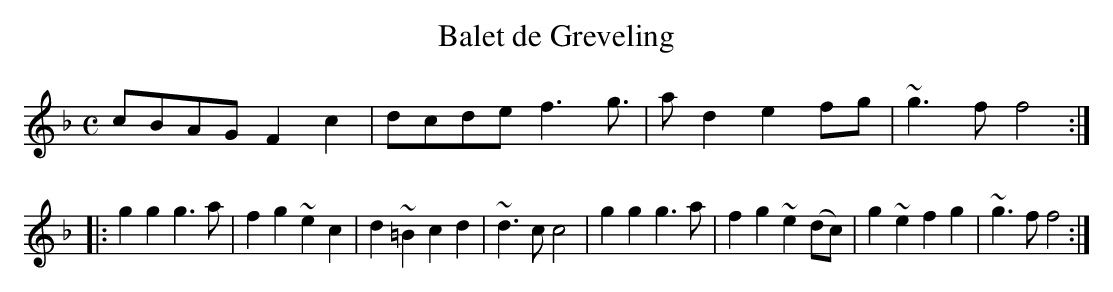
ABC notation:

X:1
T:Balet de Greveling
M:C
K:Fmaj
cBAGF2c2|dcdef3g>|a2d2e2fg|~g3ff4:|
|:g2g2g3a|f2g2~e2c2|d2~=B2c2d2|~d3cc4|g2g2g3a|f2g2~e2(dc)|g2~e2f2g2|~g3ff4:|
